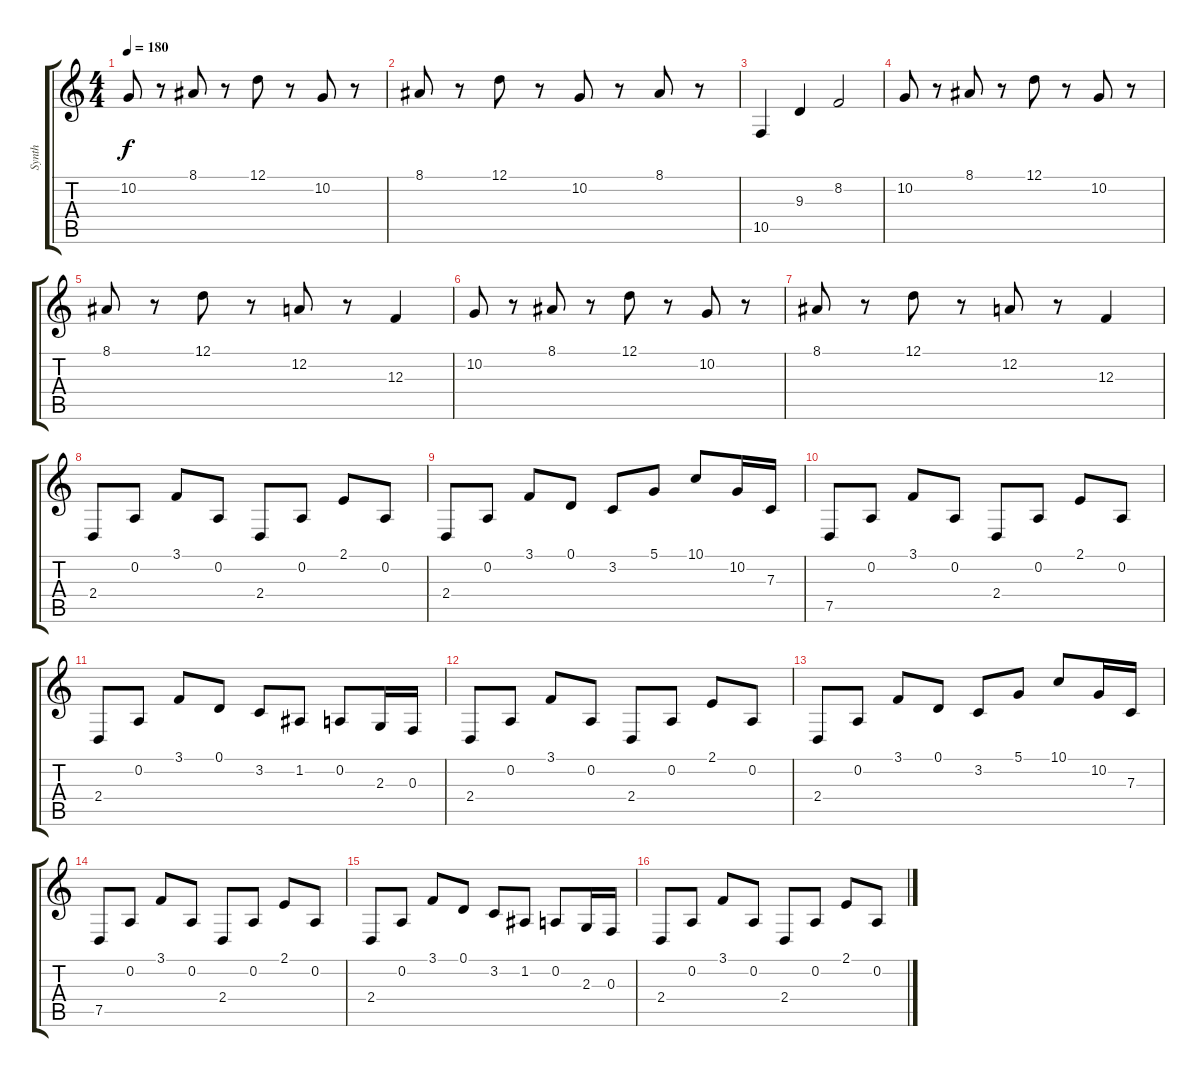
\track ("Synth" "Synth") {instrument harpsichord}
\staff {score tabs}
\tuning (D4 A3 F3 C3 G2 D2) {hide}
\ts (4 4)
\tempo 180
\clef g2
\ks c
10.2.8{dy f} r.8 8.1.8 r.8 12.1.8 r.8 10.2.8 r.8 |
8.1.8 r.8 12.1.8 r.8 10.2.8 r.8 8.1.8 r.8 |
10.5.4 9.3.4 8.2.2 |
10.2.8 r.8 8.1.8 r.8 12.1.8 r.8 10.2.8 r.8 |
8.1.8 r.8 12.1.8 r.8 12.2.8 r.8 12.3.4 |
10.2.8 r.8 8.1.8 r.8 12.1.8 r.8 10.2.8 r.8 |
8.1.8 r.8 12.1.8 r.8 12.2.8 r.8 12.3.4 |
2.4.8{instrument orchestralharp} 0.2.8 3.1.8 0.2.8 2.4.8 0.2.8 2.1.8 0.2.8 |
2.4.8 0.2.8 3.1.8 0.1.8 3.2.8 5.1.8 10.1.8 10.2.16 7.3.16 |
7.5.8 0.2.8 3.1.8 0.2.8 2.4.8 0.2.8 2.1.8 0.2.8 |
2.4.8 0.2.8 3.1.8 0.1.8 3.2.8 1.2.8 0.2.8 2.3.16 0.3.16 |
2.4.8 0.2.8 3.1.8 0.2.8 2.4.8 0.2.8 2.1.8 0.2.8 |
2.4.8 0.2.8 3.1.8 0.1.8 3.2.8 5.1.8 10.1.8 10.2.16 7.3.16 |
7.5.8 0.2.8 3.1.8 0.2.8 2.4.8 0.2.8 2.1.8 0.2.8 |
2.4.8 0.2.8 3.1.8 0.1.8 3.2.8 1.2.8 0.2.8 2.3.16 0.3.16 |
2.4.8 0.2.8 3.1.8 0.2.8 2.4.8 0.2.8 2.1.8 0.2.8
